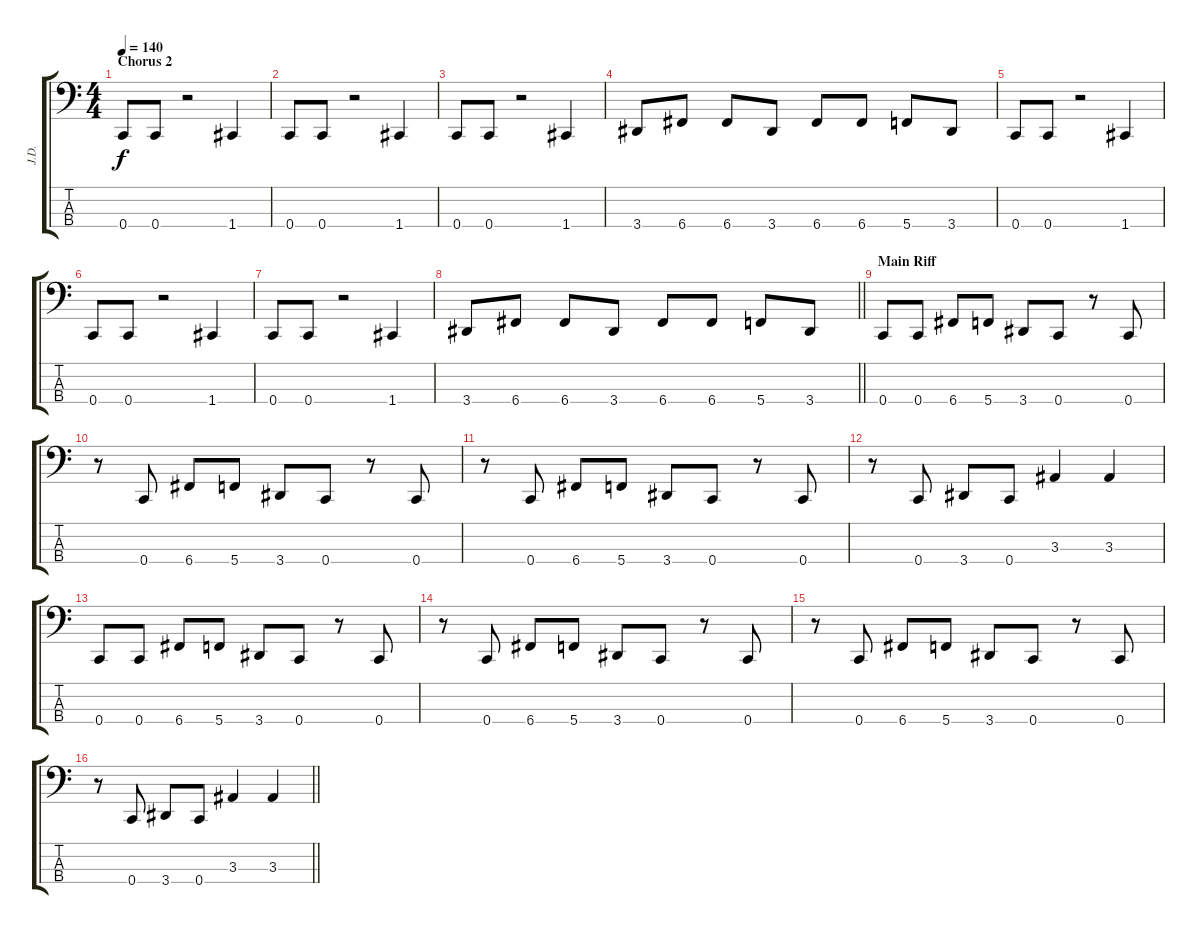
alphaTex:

\track ("J.D." "J.D.") {instrument electricbasspick}
\staff {score tabs}
\tuning (F2 C2 G1 C1) {hide}
\ts (4 4)
\section ("" "Chorus 2")
\tempo 140
\clef f4
\ks c
0.4.8{dy f} 0.4.8 r.2 1.4.4 |
0.4.8 0.4.8 r.2 1.4.4 |
0.4.8 0.4.8 r.2 1.4.4 |
3.4.8 6.4.8 6.4.8 3.4.8 6.4.8 6.4.8 5.4.8 3.4.8 |
0.4.8 0.4.8 r.2 1.4.4 |
0.4.8 0.4.8 r.2 1.4.4 |
0.4.8 0.4.8 r.2 1.4.4 |
\barLineRight lightlight
3.4.8 6.4.8 6.4.8 3.4.8 6.4.8 6.4.8 5.4.8 3.4.8 |
\section ("" "Main Riff")
0.4.8 0.4.8 6.4.8 5.4.8 3.4.8 0.4.8 r.8 0.4.8 |
r.8 0.4.8 6.4.8 5.4.8 3.4.8 0.4.8 r.8 0.4.8 |
r.8 0.4.8 6.4.8 5.4.8 3.4.8 0.4.8 r.8 0.4.8 |
r.8 0.4.8 3.4.8 0.4.8 3.3.4 3.3.4 |
0.4.8 0.4.8 6.4.8 5.4.8 3.4.8 0.4.8 r.8 0.4.8 |
r.8 0.4.8 6.4.8 5.4.8 3.4.8 0.4.8 r.8 0.4.8 |
r.8 0.4.8 6.4.8 5.4.8 3.4.8 0.4.8 r.8 0.4.8 |
\barLineRight lightlight
r.8 0.4.8 3.4.8 0.4.8 3.3.4 3.3.4
